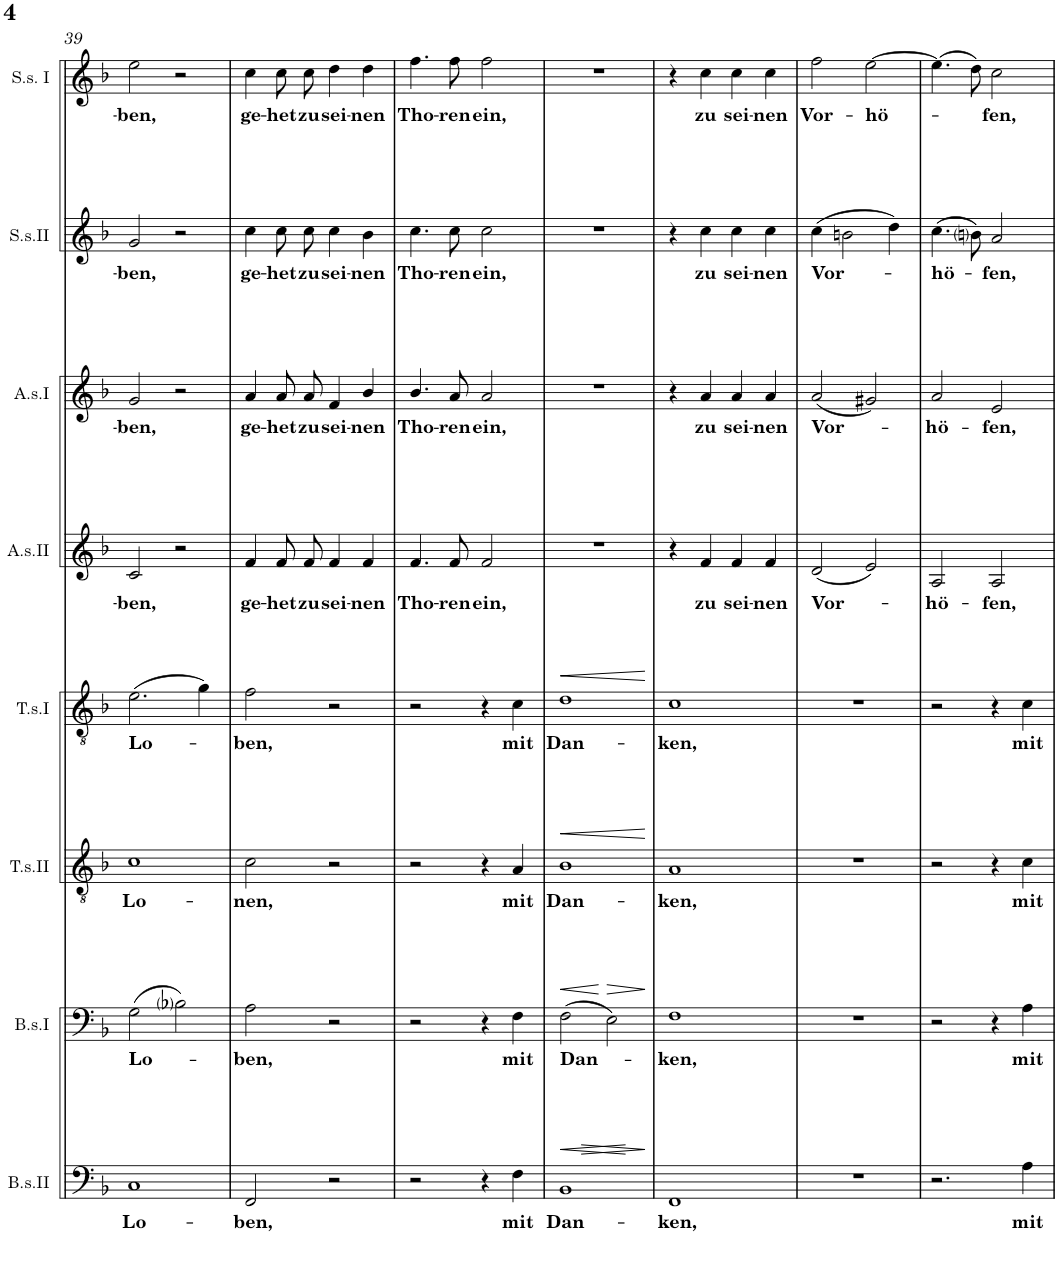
**kern	**text	**dynam	**kern	**text	**dynam	**kern	**text	**dynam	**kern	**text	**dynam	**kern	**text	**kern	**text	**kern	**text	**kern	**text
*part8	*part8	*part8	*part7	*part7	*part7	*part6	*part6	*part6	*part5	*part5	*part5	*part4	*part4	*part3	*part3	*part2	*part2	*part1	*part1
*staff8	*staff8	*staff8	*staff7	*staff7	*staff7	*staff6	*staff6	*staff6	*staff5	*staff5	*staff5	*staff4	*staff4	*staff3	*staff3	*staff2	*staff2	*staff1	*staff1
*I"Bass solo II	*	*	*I"Bass solo I	*	*	*I"Tenor solo II	*	*	*I"Tenor solo I	*	*	*I"Alto solo II	*	*I"Alto solo I	*	*I"Soprano solo II	*	*I"Soprano solo I	*
*I'B.s.II	*	*	*I'B.s.I	*	*	*I'T.s.II	*	*	*I'T.s.I	*	*	*I'A.s.II	*	*I'A.s.I	*	*I'S.s.II	*	*I'S.s. I	*
!!LO:PB:g=z
*clefF4	*	*	*clefF4	*	*	*clefGv2	*	*	*clefGv2	*	*	*clefG2	*	*clefG2	*	*clefG2	*	*clefG2	*
*k[b-]	*	*	*k[b-]	*	*	*k[b-]	*	*	*k[b-]	*	*	*k[b-]	*	*k[b-]	*	*k[b-]	*	*k[b-]	*
*M4/4	*	*	*M4/4	*	*	*M4/4	*	*	*M4/4	*	*	*M4/4	*	*M4/4	*	*M4/4	*	*M4/4	*
*met(c)	*	*	*met(c)	*	*	*met(c)	*	*	*met(c)	*	*	*met(c)	*	*met(c)	*	*met(c)	*	*met(c)	*
=39	=39	=39	=39	=39	=39	=39	=39	=39	=39	=39	=39	=39	=39	=39	=39	=39	=39	=39	=39
!	!LO:LY:b	!	!	!LO:LY:b	!	!	!LO:LY:b	!	!	!LO:LY:b	!	!	!LO:LY:b	!	!LO:LY:b	!	!LO:LY:b	!	!LO:LY:b
1C	Lo-	.	(2G\	Lo-	.	1c	Lo-	.	(2.e\	Lo-	.	2c/	-ben,	2g/	-ben,	2g/	-ben,	2ee\	-ben,
.	.	.	2B-i\)	.	.	.	.	.	.	.	.	2r	.	2r	.	2r	.	2r	.
.	.	.	.	.	.	.	.	.	4g\)	.	.	.	.	.	.	.	.	.	.
=40	=40	=40	=40	=40	=40	=40	=40	=40	=40	=40	=40	=40	=40	=40	=40	=40	=40	=40	=40
!	!LO:LY:b	!	!	!LO:LY:b	!	!	!LO:LY:b	!	!	!LO:LY:b	!	!	!LO:LY:b	!	!LO:LY:b	!	!LO:LY:b	!	!LO:LY:b
2FF/	-ben,	.	2A\	-ben,	.	2c\	-nen,	.	2f\	-ben,	.	4f/	ge-	4a/	ge-	4cc\	ge-	4cc\	ge-
!	!	!	!	!	!	!	!	!	!	!	!	!	!LO:LY:b	!	!LO:LY:b	!	!LO:LY:b	!	!LO:LY:b
.	.	.	.	.	.	.	.	.	.	.	.	8f/L	-het	8a/L	-het	8cc\L	-het	8cc\L	-het
!	!	!	!	!	!	!	!	!	!	!	!	!	!LO:LY:b	!	!LO:LY:b	!	!LO:LY:b	!	!LO:LY:b
.	.	.	.	.	.	.	.	.	.	.	.	8f/J	zu	8a/J	zu	8cc\J	zu	8cc\J	zu
!	!	!	!	!	!	!	!	!	!	!	!	!	!LO:LY:b	!	!LO:LY:b	!	!LO:LY:b	!	!LO:LY:b
2r	.	.	2r	.	.	2r	.	.	2r	.	.	4f/	sei-	4f/	sei-	4cc\	sei-	4dd\	sei-
!	!	!	!	!	!	!	!	!	!	!	!	!	!LO:LY:b	!	!LO:LY:b	!	!LO:LY:b	!	!LO:LY:b
.	.	.	.	.	.	.	.	.	.	.	.	4f/	-nen	4b-/	-nen	4b-\	-nen	4dd\	-nen
=41	=41	=41	=41	=41	=41	=41	=41	=41	=41	=41	=41	=41	=41	=41	=41	=41	=41	=41	=41
!	!	!	!	!	!	!	!	!	!	!	!	!	!LO:LY:b	!	!LO:LY:b	!	!LO:LY:b	!	!LO:LY:b
2r	.	.	2r	.	.	2r	.	.	2r	.	.	4.f/	Tho-	4.b-/	Tho-	4.cc\	Tho-	4.ff\	Tho-
!	!	!	!	!	!	!	!	!	!	!	!	!	!LO:LY:b	!	!LO:LY:b	!	!LO:LY:b	!	!LO:LY:b
.	.	.	.	.	.	.	.	.	.	.	.	8f/	-ren	8a/	-ren	8cc\	-ren	8ff\	-ren
!	!	!	!	!	!	!	!	!	!	!	!	!	!LO:LY:b	!	!LO:LY:b	!	!LO:LY:b	!	!LO:LY:b
4r	.	.	4r	.	.	4r	.	.	4r	.	.	2f/	ein,	2a/	ein,	2cc\	ein,	2ff\	ein,
!	!LO:LY:b	!	!	!LO:LY:b	!	!	!LO:LY:b	!	!	!LO:LY:b	!	!	!	!	!	!	!	!	!
4F\	mit	.	4F\	mit	.	4A/	mit	.	4c\	mit	.	.	.	.	.	.	.	.	.
=42	=42	=42	=42	=42	=42	=42	=42	=42	=42	=42	=42	=42	=42	=42	=42	=42	=42	=42	=42
!	!LO:LY:b	!LO:HP:b	!	!	!	!	!	!	!	!	!	!	!	!	!	!	!	!	!
!	!	!LO:HP:n=1:b	!	!LO:LY:b	!LO:HP:b	!	!LO:LY:b	!LO:HP:b	!	!LO:LY:b	!LO:HP:b	!	!	!	!	!	!	!	!
1BB-	Dan-	< >	(2F\	Dan-	<	1B-	Dan-	<	1d	Dan-	<	1r	.	1r	.	1r	.	1r	.
!	!	!	!	!	!LO:HP:n=1:b	!	!	!	!	!	!	!	!	!	!	!	!	!	!
.	.	.	2E\)	.	[ >	.	.	.	.	.	.	.	.	.	.	.	.	.	.
.	.	[	.	.	]	.	.	[	.	.	[	.	.	.	.	.	.	.	.
=43	=43	=43	=43	=43	=43	=43	=43	=43	=43	=43	=43	=43	=43	=43	=43	=43	=43	=43	=43
!	!LO:LY:b	!	!	!LO:LY:b	!	!	!LO:LY:b	!	!	!LO:LY:b	!	!	!	!	!	!	!	!	!
1FF	-ken,	.	1F	-ken,	.	1A	-ken,	.	1c	-ken,	.	4r	.	4r	.	4r	.	4r	.
!	!	!	!	!	!	!	!	!	!	!	!	!	!LO:LY:b	!	!LO:LY:b	!	!LO:LY:b	!	!LO:LY:b
.	.	.	.	.	.	.	.	.	.	.	.	4f/	zu	4a/	zu	4cc\	zu	4cc\	zu
!	!	!	!	!	!	!	!	!	!	!	!	!	!LO:LY:b	!	!LO:LY:b	!	!LO:LY:b	!	!LO:LY:b
.	.	.	.	.	.	.	.	.	.	.	.	4f/	sei-	4a/	sei-	4cc\	sei-	4cc\	sei-
!	!	!	!	!	!	!	!	!	!	!	!	!	!LO:LY:b	!	!LO:LY:b	!	!LO:LY:b	!	!LO:LY:b
.	.	.	.	.	.	.	.	.	.	.	.	4f/	-nen	4a/	-nen	4cc\	-nen	4cc\	-nen
.	.	]	.	.	.	.	.	.	.	.	.	.	.	.	.	.	.	.	.
=44	=44	=44	=44	=44	=44	=44	=44	=44	=44	=44	=44	=44	=44	=44	=44	=44	=44	=44	=44
!	!	!	!	!	!	!	!	!	!	!	!	!	!LO:LY:b	!	!LO:LY:b	!	!LO:LY:b	!	!LO:LY:b
1r	.	.	1r	.	.	1r	.	.	1r	.	.	(2d/	Vor-	(2a/	Vor-	(4cc\	Vor-	2ff\	Vor-
.	.	.	.	.	.	.	.	.	.	.	.	.	.	.	.	2bn\	.	.	.
!	!	!	!	!	!	!	!	!	!	!	!	!	!	!	!	!	!	!	!LO:LY:b
.	.	.	.	.	.	.	.	.	.	.	.	2e/)	.	2g#X/)	.	.	.	[2ee\	-hö-
.	.	.	.	.	.	.	.	.	.	.	.	.	.	.	.	4dd\)	.	.	.
=45	=45	=45	=45	=45	=45	=45	=45	=45	=45	=45	=45	=45	=45	=45	=45	=45	=45	=45	=45
!	!	!	!	!	!	!	!	!	!	!	!	!	!LO:LY:b	!	!LO:LY:b	!	!LO:LY:b	!	!
2.r	.	.	2r	.	.	2r	.	.	2r	.	.	2A/	-hö-	2a/	-hö-	(4.cc\	-hö-	(4.ee\]	.
.	.	.	.	.	.	.	.	.	.	.	.	.	.	.	.	8bni\)	.	8dd\)	.
!	!	!	!	!	!	!	!	!	!	!	!	!	!LO:LY:b	!	!LO:LY:b	!	!LO:LY:b	!	!LO:LY:b
.	.	.	4r	.	.	4r	.	.	4r	.	.	2A/	-fen,	2e/	-fen,	2a/	-fen,	2cc\	-fen,
!	!LO:LY:b	!	!	!LO:LY:b	!	!	!LO:LY:b	!	!	!LO:LY:b	!	!	!	!	!	!	!	!	!
4A\	mit	.	4A\	mit	.	4c\	mit	.	4c\	mit	.	.	.	.	.	.	.	.	.
=	=	=	=	=	=	=	=	=	=	=	=	=	=	=	=	=	=	=	=
*-	*-	*-	*-	*-	*-	*-	*-	*-	*-	*-	*-	*-	*-	*-	*-	*-	*-	*-	*-
